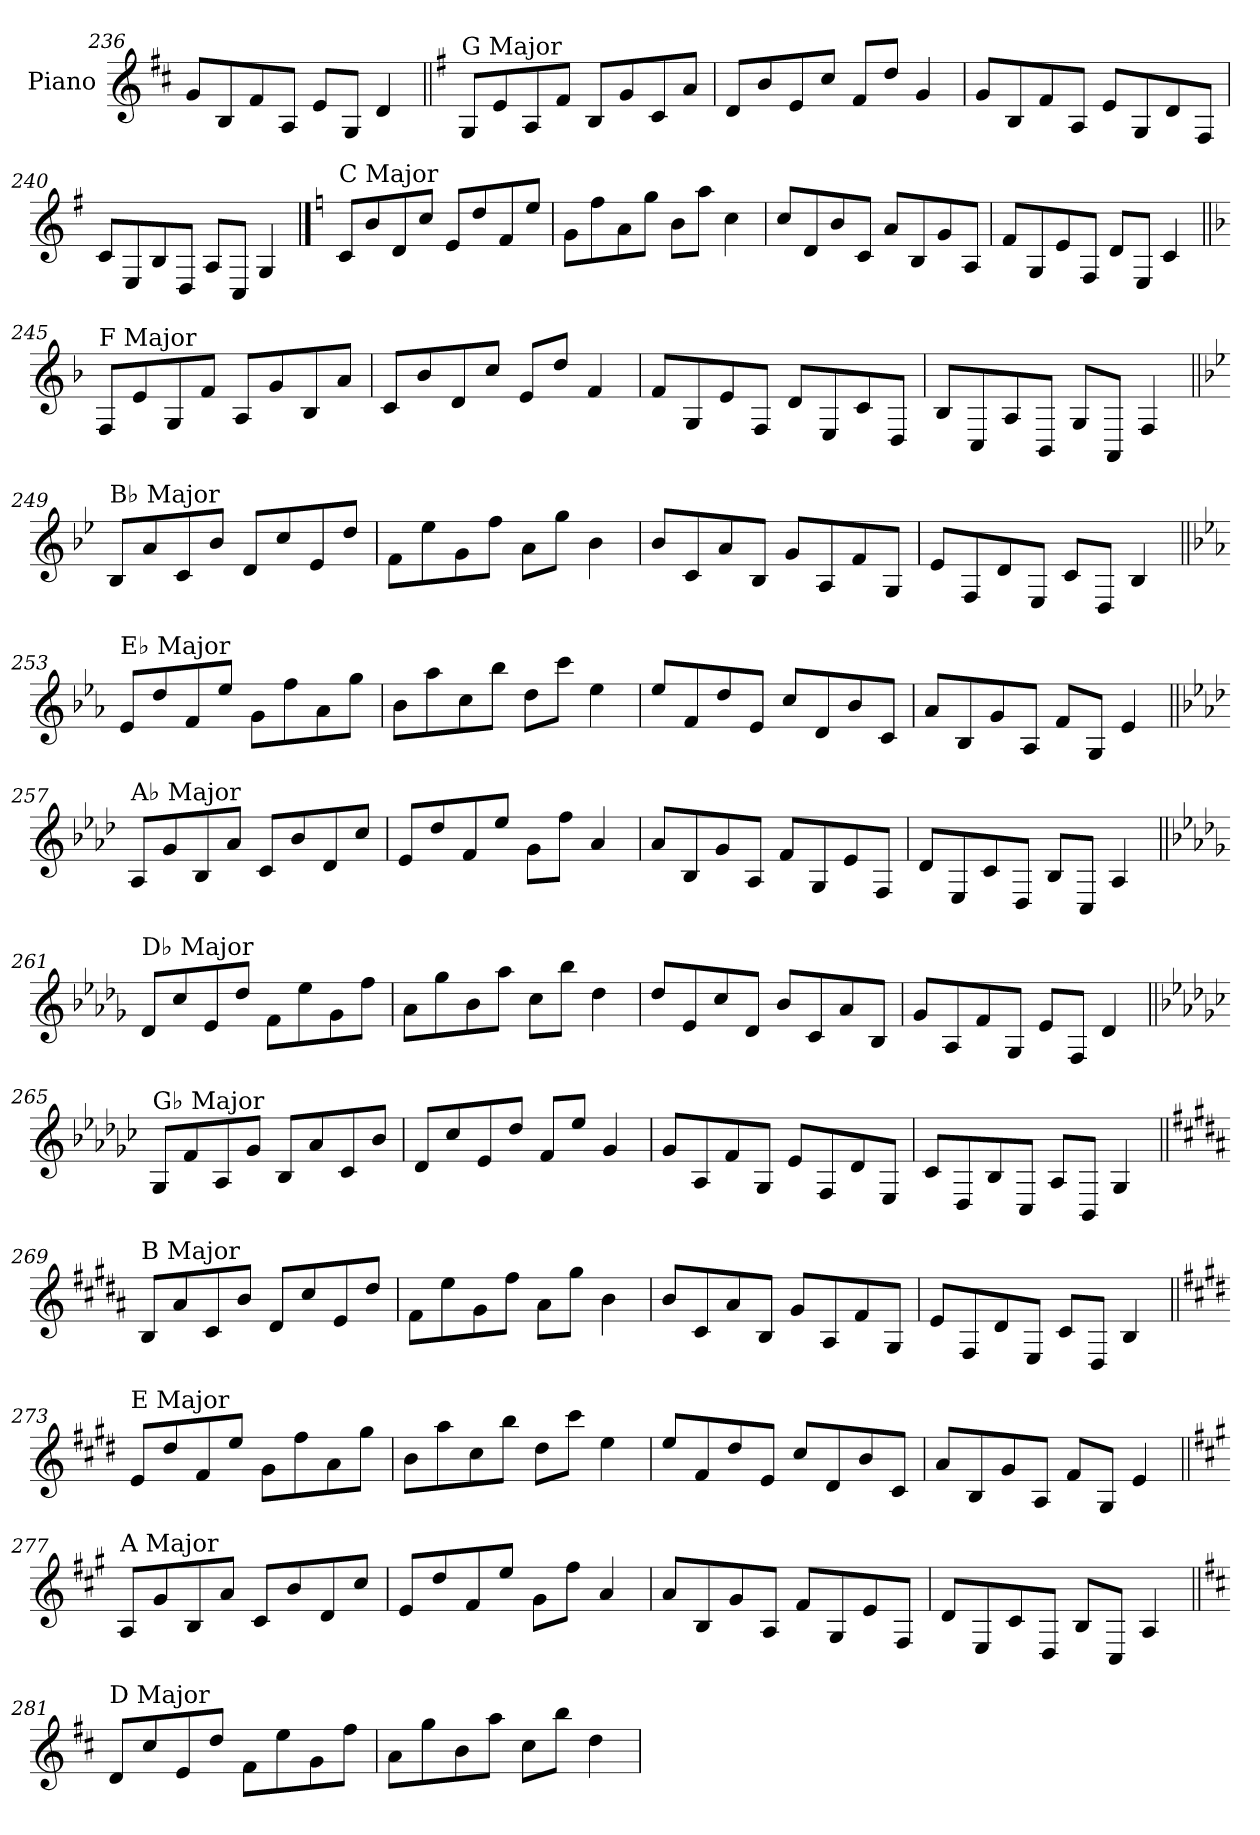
**kern
*part1
*staff1
*I"Piano
*I'Pno.
*clefG2
*k[f#c#]
=236
8g/L
8B/
8f#/
8A/J
8e/L
8G/J
4d/
!!LO:LB:g=z
=237||
*k[f#]
!LO:TX:a:t=G Major
8G/L
8e/
8A/
8f#/J
8B/L
8g/
8c/
8a/J
=238
8d/L
8b/
8e/
8cc/J
8f#/L
8dd/J
4g/
=239
8g/L
8B/
8f#/
8A/J
8e/L
8G/
8d/
8F#/J
=240
8c/L
8E/
8B/
8D/J
8A/L
8C/J
4G/
!!LO:PB:g=z
==241
*k[]
!LO:TX:a:t=C Major
8c/L
8b/
8d/
8cc/J
8e/L
8dd/
8f/
8ee/J
=242
8g\L
8ff\
8a\
8gg\J
8b\L
8aa\J
4cc\
=243
8cc/L
8d/
8b/
8c/J
8a/L
8B/
8g/
8A/J
=244
8f/L
8G/
8e/
8F/J
8d/L
8E/J
4c/
!!LO:LB:g=z
=245||
*k[b-]
!LO:TX:a:t=F Major
8F/L
8e/
8G/
8f/J
8A/L
8g/
8B-/
8a/J
=246
8c/L
8b-/
8d/
8cc/J
8e/L
8dd/J
4f/
=247
8f/L
8G/
8e/
8F/J
8d/L
8E/
8c/
8D/J
=248
8B-/L
8C/
8A/
8BB-/J
8G/L
8AA/J
4F/
!!LO:LB:g=z
=249||
*k[b-e-]
!LO:TX:a:t=B♭ Major
8B-/L
8a/
8c/
8b-/J
8d/L
8cc/
8e-/
8dd/J
=250
8f\L
8ee-\
8g\
8ff\J
8a\L
8gg\J
4b-\
=251
8b-/L
8c/
8a/
8B-/J
8g/L
8A/
8f/
8G/J
=252
8e-/L
8F/
8d/
8E-/J
8c/L
8D/J
4B-/
!!LO:LB:g=z
=253||
*k[b-e-a-]
!LO:TX:a:t=E♭ Major
8e-/L
8dd/
8f/
8ee-/J
8g\L
8ff\
8a-\
8gg\J
=254
8b-\L
8aa-\
8cc\
8bb-\J
8dd\L
8ccc\J
4ee-\
=255
8ee-/L
8f/
8dd/
8e-/J
8cc/L
8d/
8b-/
8c/J
=256
8a-/L
8B-/
8g/
8A-/J
8f/L
8G/J
4e-/
!!LO:LB:g=z
=257||
*k[b-e-a-d-]
!LO:TX:a:t=A♭ Major
8A-/L
8g/
8B-/
8a-/J
8c/L
8b-/
8d-/
8cc/J
=258
8e-/L
8dd-/
8f/
8ee-/J
8g\L
8ff\J
4a-/
=259
8a-/L
8B-/
8g/
8A-/J
8f/L
8G/
8e-/
8F/J
=260
8d-/L
8E-/
8c/
8D-/J
8B-/L
8C/J
4A-/
!!LO:LB:g=z
=261||
*k[b-e-a-d-g-]
!LO:TX:a:t=D♭ Major
8d-/L
8cc/
8e-/
8dd-/J
8f\L
8ee-\
8g-\
8ff\J
=262
8a-\L
8gg-\
8b-\
8aa-\J
8cc\L
8bb-\J
4dd-\
=263
8dd-/L
8e-/
8cc/
8d-/J
8b-/L
8c/
8a-/
8B-/J
=264
8g-/L
8A-/
8f/
8G-/J
8e-/L
8F/J
4d-/
!!LO:PB:g=z
=265||
*k[b-e-a-d-g-c-]
!LO:TX:a:t=G♭ Major
8G-/L
8f/
8A-/
8g-/J
8B-/L
8a-/
8c-/
8b-/J
=266
8d-/L
8cc-/
8e-/
8dd-/J
8f/L
8ee-/J
4g-/
=267
8g-/L
8A-/
8f/
8G-/J
8e-/L
8F/
8d-/
8E-/J
=268
8c-/L
8D-/
8B-/
8C-/J
8A-/L
8BB-/J
4G-/
!!LO:LB:g=z
=269||
*k[f#c#g#d#a#]
!LO:TX:a:t=B Major
8B/L
8a#/
8c#/
8b/J
8d#/L
8cc#/
8e/
8dd#/J
=270
8f#\L
8ee\
8g#\
8ff#\J
8a#\L
8gg#\J
4b\
=271
8b/L
8c#/
8a#/
8B/J
8g#/L
8A#/
8f#/
8G#/J
=272
8e/L
8F#/
8d#/
8E/J
8c#/L
8D#/J
4B/
!!LO:LB:g=z
=273||
*k[f#c#g#d#]
!LO:TX:a:t=E Major
8e/L
8dd#/
8f#/
8ee/J
8g#\L
8ff#\
8a\
8gg#\J
=274
8b\L
8aa\
8cc#\
8bb\J
8dd#\L
8ccc#\J
4ee\
=275
8ee/L
8f#/
8dd#/
8e/J
8cc#/L
8d#/
8b/
8c#/J
=276
8a/L
8B/
8g#/
8A/J
8f#/L
8G#/J
4e/
!!LO:LB:g=z
=277||
*k[f#c#g#]
!LO:TX:a:t=A Major
8A/L
8g#/
8B/
8a/J
8c#/L
8b/
8d/
8cc#/J
=278
8e/L
8dd/
8f#/
8ee/J
8g#\L
8ff#\J
4a/
=279
8a/L
8B/
8g#/
8A/J
8f#/L
8G#/
8e/
8F#/J
=280
8d/L
8E/
8c#/
8D/J
8B/L
8C#/J
4A/
!!LO:LB:g=z
=281||
*k[f#c#]
!LO:TX:a:t=D Major
8d/L
8cc#/
8e/
8dd/J
8f#\L
8ee\
8g\
8ff#\J
=282
8a\L
8gg\
8b\
8aa\J
8cc#\L
8bb\J
4dd\
=
*-
